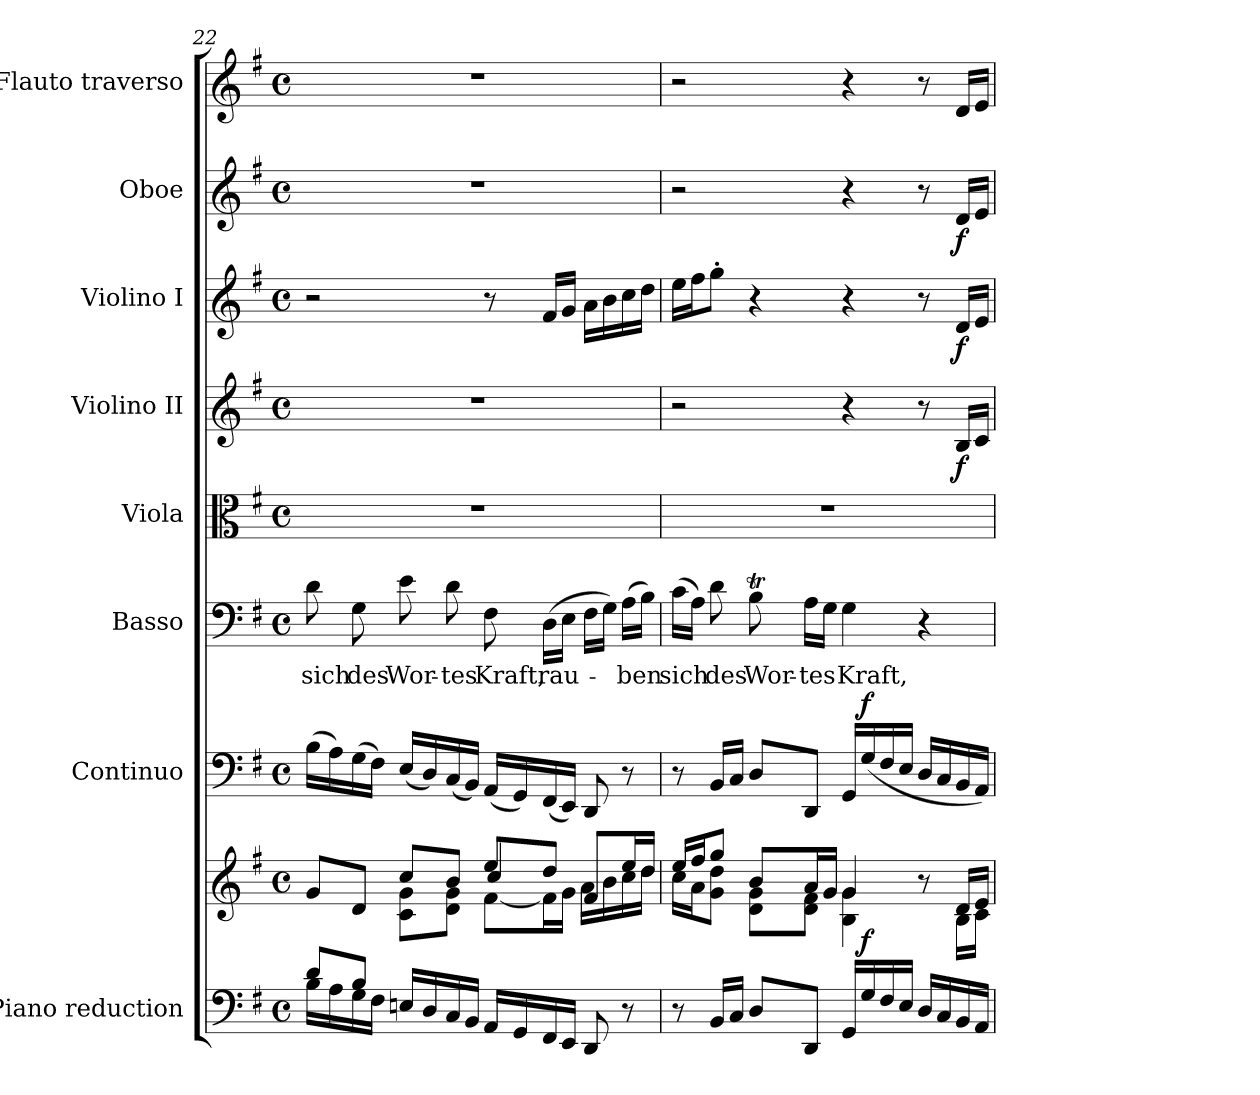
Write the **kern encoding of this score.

**kern	**kern	**dynam	**kern	**dynam	**kern	**text	**kern	**kern	**dynam	**kern	**dynam	**kern	**dynam	**kern	**dynam
*part8	*part8	*part8	*part7	*part7	*part6	*part6	*part5	*part4	*part4	*part3	*part3	*part2	*part2	*part1	*part1
*staff9	*staff8	*staff8/9	*staff7	*staff7	*staff6	*staff6	*staff5	*staff4	*staff4	*staff3	*staff3	*staff2	*staff2	*staff1	*staff1
*I"Piano reduction	*	*	*I"Continuo	*	*I"Basso	*	*I"Viola	*I"Violino II	*	*I"Violino I	*	*I"Oboe	*	*I"Flauto traverso	*
*I'Pno	*	*	*	*	*	*	*I'Vla	*I'Vln	*	*I'Vln	*	*I'Ob	*	*I'Fl	*
!!LO:PB:g=z
*clefF4	*clefG2	*	*clefF4	*	*clefF4	*	*clefC3	*clefG2	*	*clefG2	*	*clefG2	*	*clefG2	*
*k[f#]	*k[f#]	*	*k[f#]	*	*k[f#]	*	*k[f#]	*k[f#]	*	*k[f#]	*	*k[f#]	*	*k[f#]	*
*M4/4	*M4/4	*	*M4/4	*	*M4/4	*	*M4/4	*M4/4	*	*M4/4	*	*M4/4	*	*M4/4	*
*met(c)	*met(c)	*	*met(c)	*	*met(c)	*	*met(c)	*met(c)	*	*met(c)	*	*met(c)	*	*met(c)	*
=22	=22	=22	=22	=22	=22	=22	=22	=22	=22	=22	=22	=22	=22	=22	=22
*^	*^	*	*	*	*	*	*	*	*	*	*	*	*	*	*
*	*	*	*^	*	*	*	*	*	*	*	*	*	*	*	*	*	*
!	!	!	!	!	!	!	!	!	!LO:LY:b	!	!	!	!	!	!	!	!	!
8d/L	16B\LL	8g/L	4ryy	2ryy	.	(16B\LL	.	8d\	sich	1r	1r	.	2r	.	1r	.	1r	.
.	16A\	.	.	.	.	16A\)	.	.	.	.	.	.	.	.	.	.	.	.
!	!	!	!	!	!	!	!	!	!LO:LY:b	!	!	!	!	!	!	!	!	!
8B/J	16G\	8d/J	.	.	.	(16G\	.	8G\	des	.	.	.	.	.	.	.	.	.
.	16F#\JJ	.	.	.	.	16F#\JJ)	.	.	.	.	.	.	.	.	.	.	.	.
!	!	!	!	!	!	!	!	!	!LO:LY:b	!	!	!	!	!	!	!	!	!
4ryy	16En/LL	8cc/L	8c\ 8g\L	.	.	(16E/LL	.	8e\	Wor-	.	.	.	.	.	.	.	.	.
.	16D/	.	.	.	.	16D/)	.	.	.	.	.	.	.	.	.	.	.	.
!	!	!	!	!	!	!	!	!	!LO:LY:b	!	!	!	!	!	!	!	!	!
.	16C/	8b/J	8d\ 8g\J	.	.	(16C/	.	8d\	-tes	.	.	.	.	.	.	.	.	.
.	16BB/JJ	.	.	.	.	16BB/JJ)	.	.	.	.	.	.	.	.	.	.	.	.
!	!	!	!	!	!	!	!	!	!LO:LY:b	!	!	!	!	!	!	!	!	!
4ryy	16AA/LL	8ee/L	[8f#\L	4cc/	.	(16AA/LL	.	8F#\	Kraft,	.	.	.	8r	.	.	.	.	.
.	16GG/	.	.	.	.	16GG/)	.	.	.	.	.	.	.	.	.	.	.	.
!	!	!	!	!	!	!	!	!	!LO:LY:b	!	!	!	!	!	!	!	!	!
.	16FF#/	8dd/J	16f#\L]	.	.	(16FF#/	.	(16D\LL	rau-	.	.	.	16f#/LL	.	.	.	.	.
.	16EE/JJ	.	16g\JJ	.	.	16EE/JJ)	.	16E\JJ	.	.	.	.	16g/JJ	.	.	.	.	.
8DD/	8ryy	8f#/L	16a\LL	4ryy	.	8DD/	.	16F#\LL	.	.	.	.	16a\LL	.	.	.	.	.
.	.	.	16b\	.	.	.	.	16G\JJ)	.	.	.	.	16b\	.	.	.	.	.
!	!	!	!	!	!	!	!	!	!LO:LY:b	!	!	!	!	!	!	!	!	!
8r	8ryy	16ee/L	16cc\	.	.	8r	.	(16A\LL	-ben	.	.	.	16cc\	.	.	.	.	.
.	.	16dd/JJ	16dd\JJ	.	.	.	.	16B\JJ)	.	.	.	.	16dd\JJ	.	.	.	.	.
*v	*v	*	*	*	*	*	*	*	*	*	*	*	*	*	*	*	*	*
=23	=23	=23	=23	=23	=23	=23	=23	=23	=23	=23	=23	=23	=23	=23	=23	=23	=23
!	!	!	!	!	!	!	!	!LO:LY:b	!	!	!	!	!	!	!	!	!
8r	16ee/LL	16cc\LL	2ryy	.	8r	.	(16c\LL	sich	1r	2r	.	16ee\LL	.	2r	.	2r	.
.	16ff#/J	16a\J	.	.	.	.	16A\JJ)	.	.	.	.	16ff#\J	.	.	.	.	.
!	!	!	!	!	!	!	!	!LO:LY:b	!	!	!	!	!	!	!	!	!
16BB/LL	8gg/J	8g\ 8dd\J	.	.	16BB/LL	.	8d\	des	.	.	.	8gg'\J	.	.	.	.	.
16C/JJ	.	.	.	.	16C/JJ	.	.	.	.	.	.	.	.	.	.	.	.
!	!	!	!	!	!	!	!	!LO:LY:b	!	!	!	!	!	!	!	!	!
8D/L	8b/L	8d\ 8g\L	.	.	8D/L	.	8Bt\	Wor-	.	.	.	4r	.	.	.	.	.
!	!	!	!	!	!	!	!	!LO:LY:b	!	!	!	!	!	!	!	!	!
8DD/J	16a/L	8d\ 8f#\J	.	.	8DD/J	.	16A\LL	-tes	.	.	.	.	.	.	.	.	.
.	16g/JJ	.	.	.	.	.	16G\JJ	.	.	.	.	.	.	.	.	.	.
!	!	!	!	!	!	!	!	!LO:LY:b	!	!	!	!	!	!	!	!	!
16GG/LL	4g/	4B\ 4g\	16ryy	.	16GG/LL	.	4G\	Kraft,	.	4r	.	4r	.	4r	.	4r	.
!	!	!	!	!LO:DY:b	!	!LO:DY:a	!	!	!	!	!	!	!	!	!	!	!
16G/	.	.	4..ryy	f	(16G/	f	.	.	.	.	.	.	.	.	.	.	.
16F#/	.	.	.	.	16F#/	.	.	.	.	.	.	.	.	.	.	.	.
16E/JJ	.	.	.	.	16E/JJ	.	.	.	.	.	.	.	.	.	.	.	.
16D/LL	8r	8ryy	.	.	16D/LL	.	4r	.	.	8r	.	8r	.	8r	.	8r	.
16C/	.	.	.	.	16C/	.	.	.	.	.	.	.	.	.	.	.	.
!	!	!	!	!	!	!	!	!	!	!	!LO:DY:b	!	!LO:DY:b	!	!LO:DY:b	!	!LO:DY:b
!	!	!	!	!	!	!	!	!	!	!	!	!	!	!	!	!	!LO:DY:n=1:b
!	!	!	!	!	!	!	!	!	!	!	!	!	!	!	!	!	!LO:DY:n=2:b
16BB/	16d/LL	16B\LL	.	.	16BB/	.	.	.	.	16B/LL	f	16d/LL	f	16d/LL	f	16d/LL	other-dynamics f other-dynamics
16AA/JJ	16e/JJ	16c\JJ	.	.	16AA/JJ)	.	.	.	.	16c/JJ	.	16e/JJ	.	16e/JJ	.	16e/JJ	.
*	*v	*v	*v	*	*	*	*	*	*	*	*	*	*	*	*	*	*
=	=	=	=	=	=	=	=	=	=	=	=	=	=	=	=
*-	*-	*-	*-	*-	*-	*-	*-	*-	*-	*-	*-	*-	*-	*-	*-
